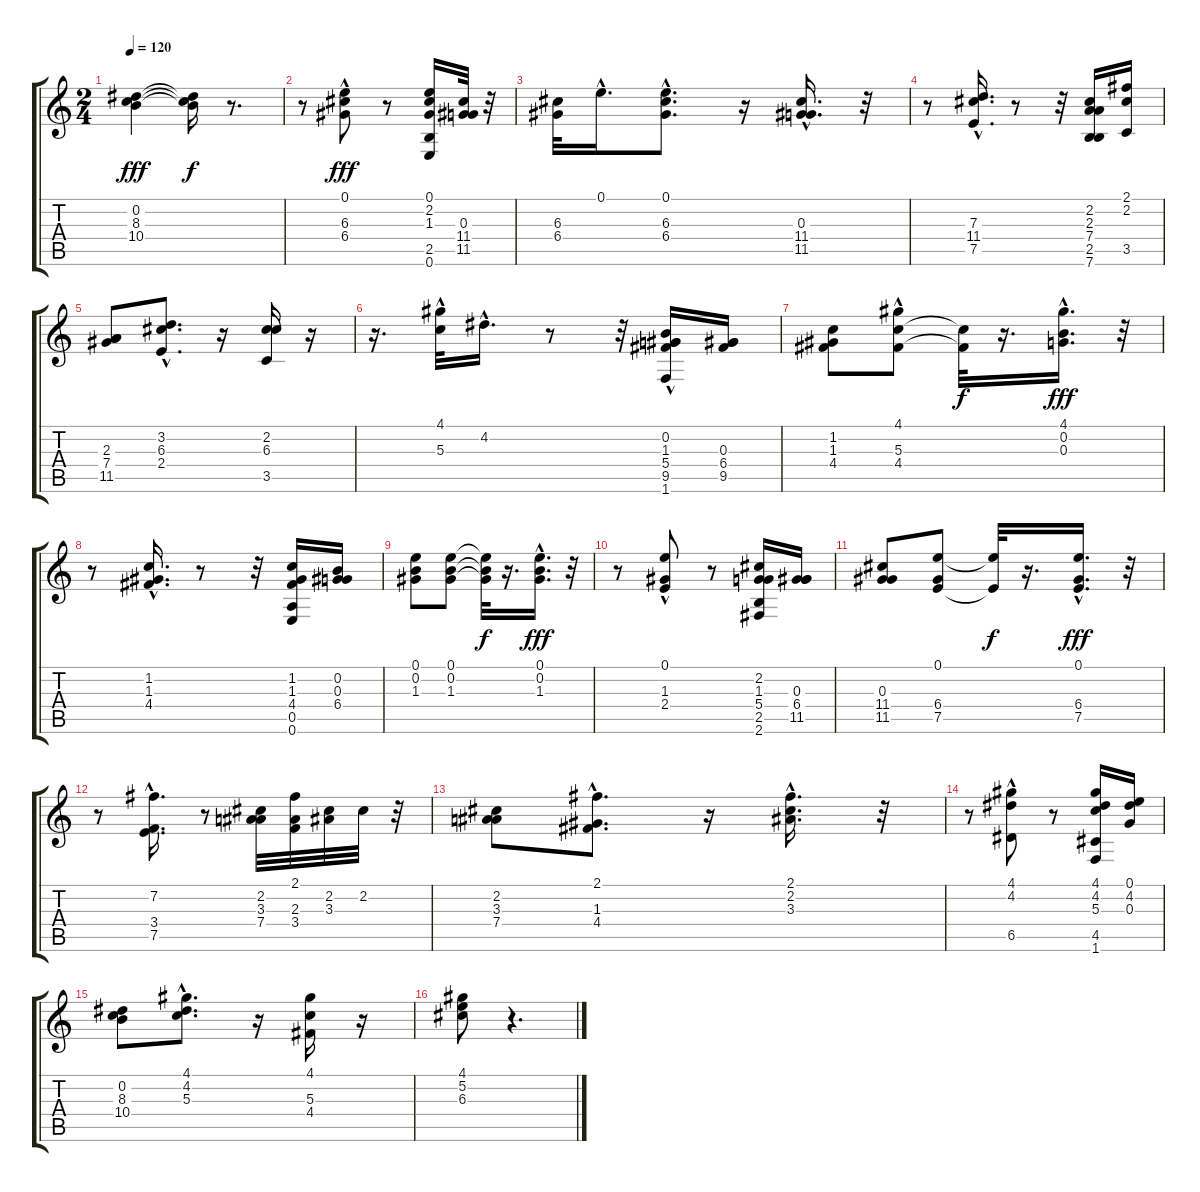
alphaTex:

\track "" {instrument electricguitarjazz}
\staff {score tabs}
\tuning (E4 B3 G3 D3 A2 E2) {hide}
\ts (2 4)
\tempo 120
\clef g2
\ks c
(0.2 8.3 10.4).4{dy fff} (0.2{t} 8.3{t} 10.4{t}).16{dy f} r.8{d} |
r.8 (0.1 6.3{hac} 6.4{hac}).8{dy fff} r.8 (0.1 2.2 1.3 2.5 0.6).16 (0.3 11.4 11.5).32 r.32 |
(6.3 6.4).32 0.1{hac}.16{d} (0.1{hac} 6.3{hac} 6.4{hac}).8{d} r.16 (0.3{hac} 11.4 11.5{hac}).16{d} r.32 |
r.8 (7.3{hac} 11.4{hac} 7.5{hac}).16{d} r.8 r.32 (2.2 2.3 7.4 2.5 7.6).16 (2.1 2.2 3.5).16 |
(2.3 7.4 11.5).8 (3.2{hac} 6.3{hac} 2.4).8{d} r.16 (2.2 6.3 3.5).16 r.16 |
r.16{d} (4.1{hac} 5.3{hac}).32 4.2{hac}.16{d} r.8 r.32 (0.2{hac} 1.3 5.4 9.5 1.6).16 (0.3 6.4 9.5).16 |
(1.2 1.3 4.4).8 (4.1{hac} 5.3 4.4).8 (5.3{t} 4.4{t}).32{dy f} r.16{d} (4.1 0.2 0.3{hac}).16{d dy fff} r.32 |
r.8 (1.2{hac} 1.3{hac} 4.4{hac}).16{d} r.8 r.32 (1.2 1.3 4.4 0.5 0.6).16 (0.2 0.3 6.4).16 |
(0.1 0.2 1.3).8 (0.1 0.2 1.3).8 (0.1{t} 0.2{t} 1.3{t}).32{dy f} r.16{d} (0.1{hac} 0.2{hac} 1.3{hac}).16{d dy fff} r.32 |
r.8 (0.1 1.3{hac} 2.4{hac}).8 r.8 (2.2 1.3 5.4 2.5 2.6).16 (0.3 6.4 11.5).16 |
(0.3 11.4 11.5).8 (0.1 6.4 7.5).8 (0.1{t} 7.5{t}).32{dy f} r.16{d} (0.1{hac} 6.4{hac} 7.5{hac}).16{d dy fff} r.32 |
r.8 (7.2{hac} 3.4{hac} 7.5{hac}).16{d} r.8 (2.2 3.3 7.4).32 (2.1 2.3 3.4).32 (2.2 3.3).32 2.2.32 r.32 |
(2.2 3.3 7.4).8 (2.1{hac} 1.3{hac} 4.4{hac}).8{d} r.16 (2.1{hac} 2.2 3.3).16{d} r.32 |
r.8 (4.1 4.2{hac} 6.5).8 r.8 (4.1 4.2 5.3 4.5 1.6).16 (0.1 4.2 0.3).16 |
(0.2 8.3 10.4).8 (4.1{hac} 4.2{hac} 5.3{hac}).8{d} r.16 (4.1 5.3 4.4).16 r.16 |
(4.1 5.2 6.3).8 r.4{d}
